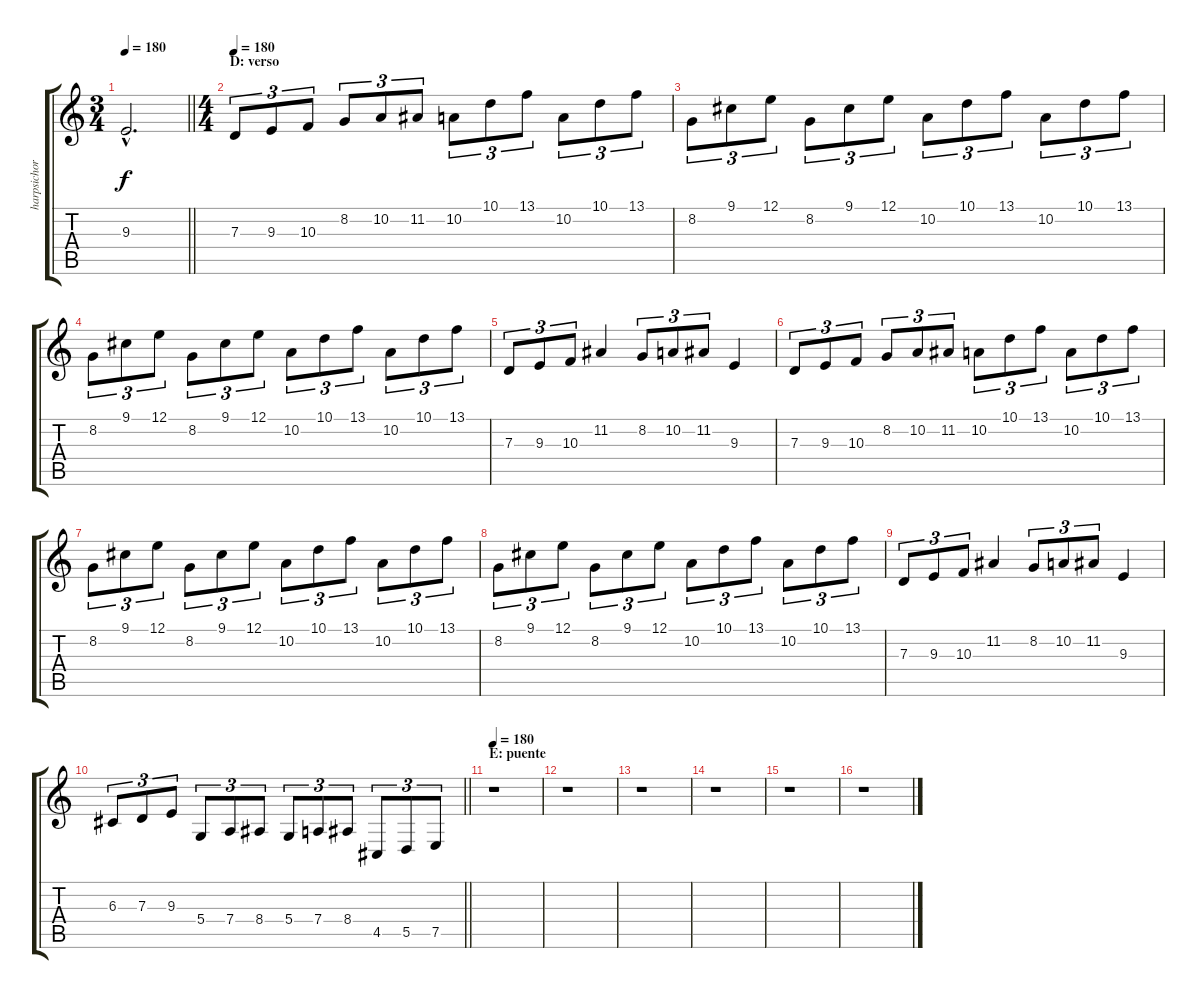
\track ("harpsichord" "harpsichor") {instrument acousticgrandpiano}
\staff {score tabs}
\tuning (E4 B3 G3 D3 A2 E2) {hide}
\ts (3 4)
\tempo 180
\clef g2
\barLineRight lightlight
\ks c
9.3{hac t}.2{d dy f} |
\ts (4 4)
\section ("" "D: verso ")
\tempo 180
7.3.8{tu (3 2) volume 9 balance 3 instrument harpsichord} 9.3.8{tu (3 2)} 10.3.8{tu (3 2)} 8.2.8{tu (3 2)} 10.2.8{tu (3 2)} 11.2.8{tu (3 2)} 10.2.8{tu (3 2)} 10.1.8{tu (3 2)} 13.1.8{tu (3 2)} 10.2.8{tu (3 2)} 10.1.8{tu (3 2)} 13.1.8{tu (3 2)} |
8.2.8{tu (3 2)} 9.1.8{tu (3 2)} 12.1.8{tu (3 2)} 8.2.8{tu (3 2)} 9.1.8{tu (3 2)} 12.1.8{tu (3 2)} 10.2.8{tu (3 2)} 10.1.8{tu (3 2)} 13.1.8{tu (3 2)} 10.2.8{tu (3 2)} 10.1.8{tu (3 2)} 13.1.8{tu (3 2)} |
8.2.8{tu (3 2)} 9.1.8{tu (3 2)} 12.1.8{tu (3 2)} 8.2.8{tu (3 2)} 9.1.8{tu (3 2)} 12.1.8{tu (3 2)} 10.2.8{tu (3 2)} 10.1.8{tu (3 2)} 13.1.8{tu (3 2)} 10.2.8{tu (3 2)} 10.1.8{tu (3 2)} 13.1.8{tu (3 2)} |
7.3.8{tu (3 2)} 9.3.8{tu (3 2)} 10.3.8{tu (3 2)} 11.2.4 8.2.8{tu (3 2)} 10.2.8{tu (3 2)} 11.2.8{tu (3 2)} 9.3.4 |
7.3.8{tu (3 2) volume 10 balance 3 instrument harpsichord} 9.3.8{tu (3 2)} 10.3.8{tu (3 2)} 8.2.8{tu (3 2)} 10.2.8{tu (3 2)} 11.2.8{tu (3 2)} 10.2.8{tu (3 2)} 10.1.8{tu (3 2)} 13.1.8{tu (3 2)} 10.2.8{tu (3 2)} 10.1.8{tu (3 2)} 13.1.8{tu (3 2)} |
8.2.8{tu (3 2)} 9.1.8{tu (3 2)} 12.1.8{tu (3 2)} 8.2.8{tu (3 2)} 9.1.8{tu (3 2)} 12.1.8{tu (3 2)} 10.2.8{tu (3 2)} 10.1.8{tu (3 2)} 13.1.8{tu (3 2)} 10.2.8{tu (3 2)} 10.1.8{tu (3 2)} 13.1.8{tu (3 2)} |
8.2.8{tu (3 2)} 9.1.8{tu (3 2)} 12.1.8{tu (3 2)} 8.2.8{tu (3 2)} 9.1.8{tu (3 2)} 12.1.8{tu (3 2)} 10.2.8{tu (3 2)} 10.1.8{tu (3 2)} 13.1.8{tu (3 2)} 10.2.8{tu (3 2)} 10.1.8{tu (3 2)} 13.1.8{tu (3 2)} |
7.3.8{tu (3 2)} 9.3.8{tu (3 2)} 10.3.8{tu (3 2)} 11.2.4 8.2.8{tu (3 2)} 10.2.8{tu (3 2)} 11.2.8{tu (3 2)} 9.3.4 |
\barLineRight lightlight
6.3.8{tu (3 2) volume 12} 7.3.8{tu (3 2)} 9.3.8{tu (3 2)} 5.4.8{tu (3 2)} 7.4.8{tu (3 2)} 8.4.8{tu (3 2)} 5.4.8{tu (3 2)} 7.4.8{tu (3 2)} 8.4.8{tu (3 2)} 4.5.8{tu (3 2)} 5.5.8{tu (3 2)} 7.5.8{tu (3 2)} |
\section ("" "E: puente")
\tempo 180
r.1 |
r.1 |
r.1 |
r.1 |
r.1 |
r.1
